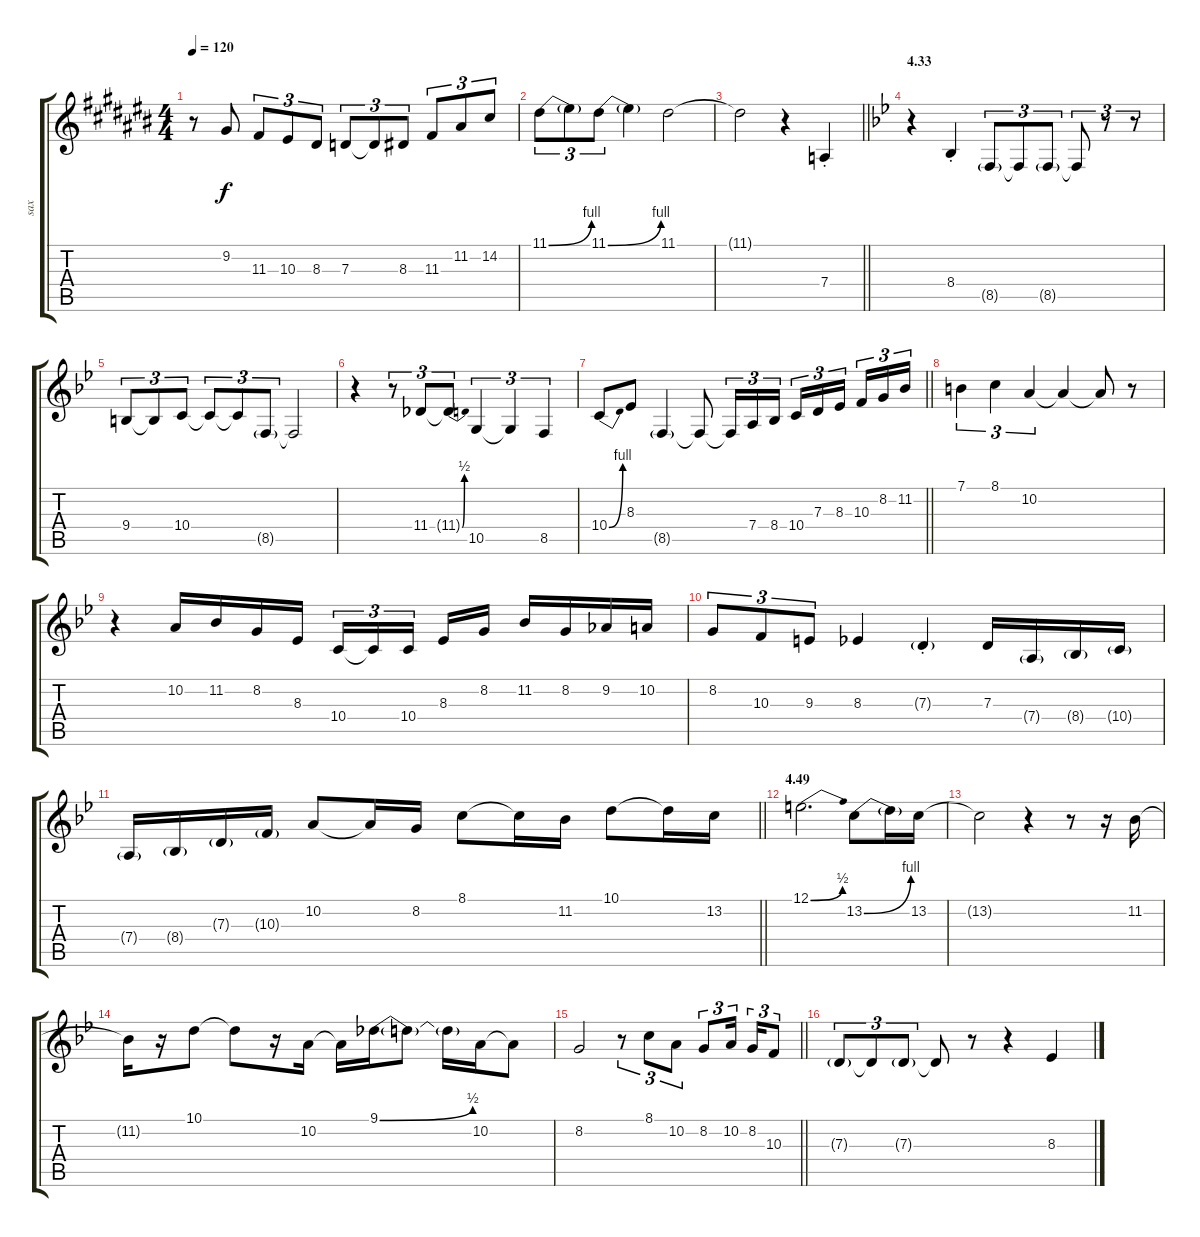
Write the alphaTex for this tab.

\track ("sax" "sax") {instrument tenorsax}
\staff {score tabs}
\tuning (E4 B3 G3 D3 A2 E2) {hide}
\ts (4 4)
\tempo 120
\clef g2
\ks c#
r.8{dy f} 9.2.8 11.3.8{tu (3 2)} 10.3.8{tu (3 2)} 8.3.8{tu (3 2)} 7.3.8{tu (3 2)} 7.3{t}.8{tu (3 2)} 8.3.8{tu (3 2)} 11.3.8{tu (3 2)} 11.2.8{tu (3 2)} 14.2.8{tu (3 2)} |
11.1{be (bend 0 0 60 4)}.8{tu (3 2)} 11.1{t}.8{tu (3 2)} 11.1{be (bend 0 0 60 4)}.8{tu (3 2)} 11.1{t}.4 11.1.2 |
\barLineRight lightlight
11.1{t}.2 r.4 7.4{st}.4 |
\section ("" "4.33")
\ks bb
r.4 8.4{st}.4 8.5{g}.8{tu (3 2)} 8.5{t}.8{tu (3 2)} 8.5{g}.8{tu (3 2)} 8.5{t}.8{tu (3 2)} r.8{tu (3 2)} r.8{tu (3 2)} |
9.4.8{tu (3 2)} 9.4{t}.8{tu (3 2)} 10.4.8{tu (3 2)} 10.4{t}.8{tu (3 2)} 10.4{t}.8{tu (3 2)} 8.5{g}.8{tu (3 2)} 8.5{t}.2 |
r.4 r.8{tu (3 2)} 11.4.8{tu (3 2)} 11.4{be (bend 0 0 60 2) t}.8{tu (3 2)} 10.5.4{tu (3 2)} 10.5{t}.4{tu (3 2)} 8.5.4{tu (3 2)} |
\barLineRight lightlight
10.4{be (bend 0 0 60 4)}.8 8.3.8 8.5{g}.4 8.5{t}.8 8.5{t}.16{tu (3 2)} 7.4.16{tu (3 2)} 8.4.16{tu (3 2)} 10.4.16{tu (3 2)} 7.3.16{tu (3 2)} 8.3.16{tu (3 2) beam splitsecondary} 10.3.16{tu (3 2)} 8.2.16{tu (3 2)} 11.2.16{tu (3 2)} |
7.1.4{tu (3 2)} 8.1.4{tu (3 2)} 10.2.4{tu (3 2)} 10.2{t}.4 10.2{t}.8 r.8 |
r.4 10.2.16 11.2.16 8.2.16 8.3.16 10.4.16{tu (3 2)} 10.4{t}.16{tu (3 2)} 10.4.16{tu (3 2) beam splitsecondary} 8.3.16 8.2.16 11.2.16 8.2.16 9.2.16 10.2.16 |
8.2.8{tu (3 2)} 10.3.8{tu (3 2)} 9.3.8{tu (3 2)} 8.3.4 7.3{g st}.4 7.3.16 7.4{g}.16 8.4{g}.16 10.4{g}.16 |
\barLineRight lightlight
7.4{g}.16 8.4{g}.16 7.3{g}.16 10.3{g}.16 10.2.8 10.2{t}.16 8.2.16 8.1.8 8.1{t}.16 11.2.16 10.1.8 10.1{t}.16 13.2.16 |
\section ("" "4.49")
12.1{be (bend 0 0 60 2)}.2{d} 13.2{be (bend 0 0 60 4)}.8 13.2{t}.16 13.2.16 |
13.2{t}.2 r.4 r.8 r.16 11.2.16 |
11.2{t}.16 r.16 10.1.8 10.1{t}.8 r.16 10.2.16 10.2{t}.16 9.1{be (bend 0 0 60 2)}.16 9.1{t}.8 9.1{t}.16 10.2.16 10.2{t}.8 |
\barLineRight lightlight
8.2.2 r.8{tu (3 2)} 8.1.8{tu (3 2)} 10.2.8{tu (3 2)} 8.2.8{tu (3 2)} 10.2.16{tu (3 2) beam splitsecondary} 8.2.16{tu (3 2)} 10.3.8{tu (3 2)} |
7.3{g}.8{tu (3 2)} 7.3{t}.8{tu (3 2)} 7.3{g}.8{tu (3 2)} 7.3{t}.8 r.8 r.4 8.3.4
